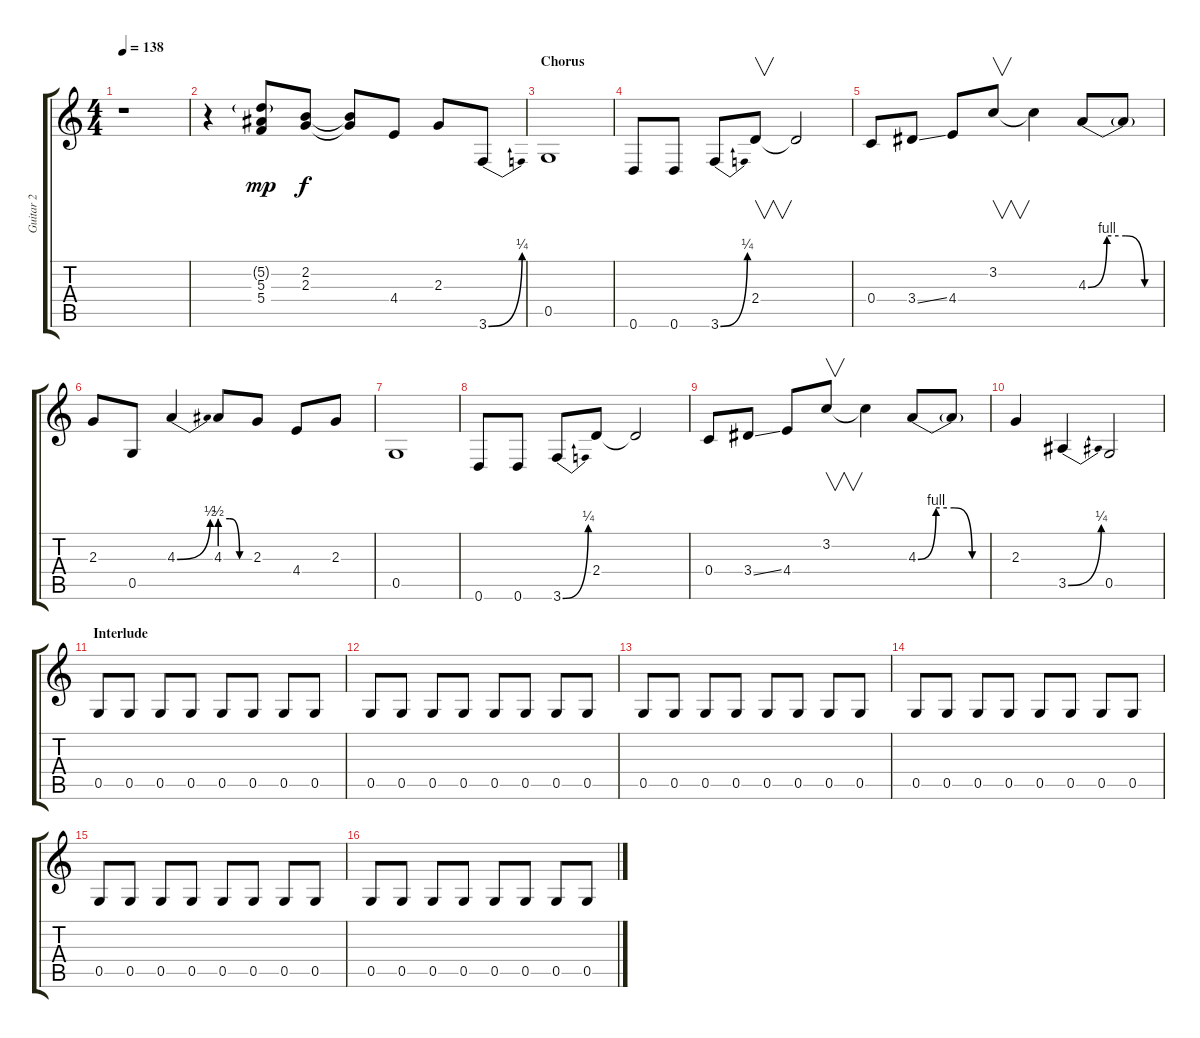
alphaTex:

\track ("Guitar 2" "Guitar 2") {instrument overdrivenguitar}
\staff {score tabs}
\tuning (D4 A3 F3 C3 G2 D2) {hide}
\ts (4 4)
\tempo 138
\clef g2
\ks c
r.1{dy f} |
r.4 (5.2{g} 5.3 5.4).8{dy mp} (2.2 2.3).8{dy f} (2.2{t} 2.3{t}).8 4.4.8 2.3.8 3.6{be (bend 0 0 60 1)}.8 |
\section ("" "Chorus")
0.5.1 |
0.6.8 0.6.8 3.6{be (bend 0 0 60 1)}.8 2.4.8{v} 2.4{t}.2 |
0.4.8 3.4{ss}.8 4.4.8 3.2.8{v} 3.2{t}.4 4.3{be (custom 0 0 15 4 30 4 45 0 60 0)}.8 4.3{t}.8 |
2.3.8 0.5.8 4.3{be (bend 0 0 60 2)}.4 4.3{be (custom 0 2 20 2 40 0 60 0)}.8 2.3.8 4.4.8 2.3.8 |
0.5.1 |
0.6.8 0.6.8 3.6{be (bend 0 0 60 1)}.8 2.4.8 2.4{t}.2 |
0.4.8 3.4{ss}.8 4.4.8 3.2.8{v} 3.2{t}.4 4.3{be (custom 0 0 15 4 30 4 45 0 60 0)}.8 4.3{t}.8 |
2.3.4 3.5{be (bend 0 0 60 1)}.4 0.5.2 |
\section ("" "Interlude")
0.5.8 0.5.8 0.5.8 0.5.8 0.5.8 0.5.8 0.5.8 0.5.8 |
0.5.8 0.5.8 0.5.8 0.5.8 0.5.8 0.5.8 0.5.8 0.5.8 |
0.5.8 0.5.8 0.5.8 0.5.8 0.5.8 0.5.8 0.5.8 0.5.8 |
0.5.8 0.5.8 0.5.8 0.5.8 0.5.8 0.5.8 0.5.8 0.5.8 |
0.5.8 0.5.8 0.5.8 0.5.8 0.5.8 0.5.8 0.5.8 0.5.8 |
0.5.8 0.5.8 0.5.8 0.5.8 0.5.8 0.5.8 0.5.8 0.5.8
